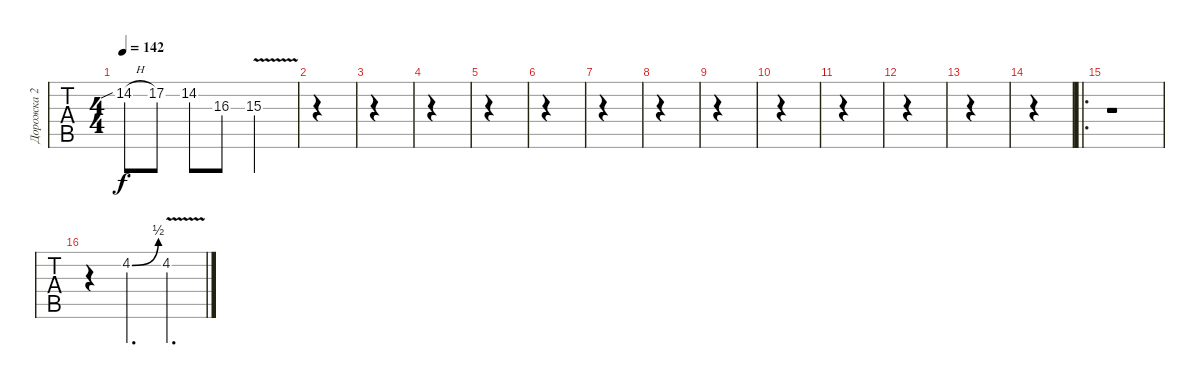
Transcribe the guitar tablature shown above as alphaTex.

\track ("Дорожка 2" "Дорожка 2") {instrument electricguitarclean}
\staff {tabs}
\tuning (E4 B3 G3 D3 A2 E2) {hide}
\ts (4 4)
\tempo 142
\clef g2
\ks c
14.2{sib h}.8{dy f} 17.2.8 14.2.8 16.3.8 15.3{v}.2 |
|
|
|
|
|
|
|
|
|
|
|
|
|
\ro
r.1 |
r.4{volume 8 balance 5 instrument electricguitarclean} 4.2{be (bend 0 0 60 2)}.4{d} 4.2{v}.4{d}
